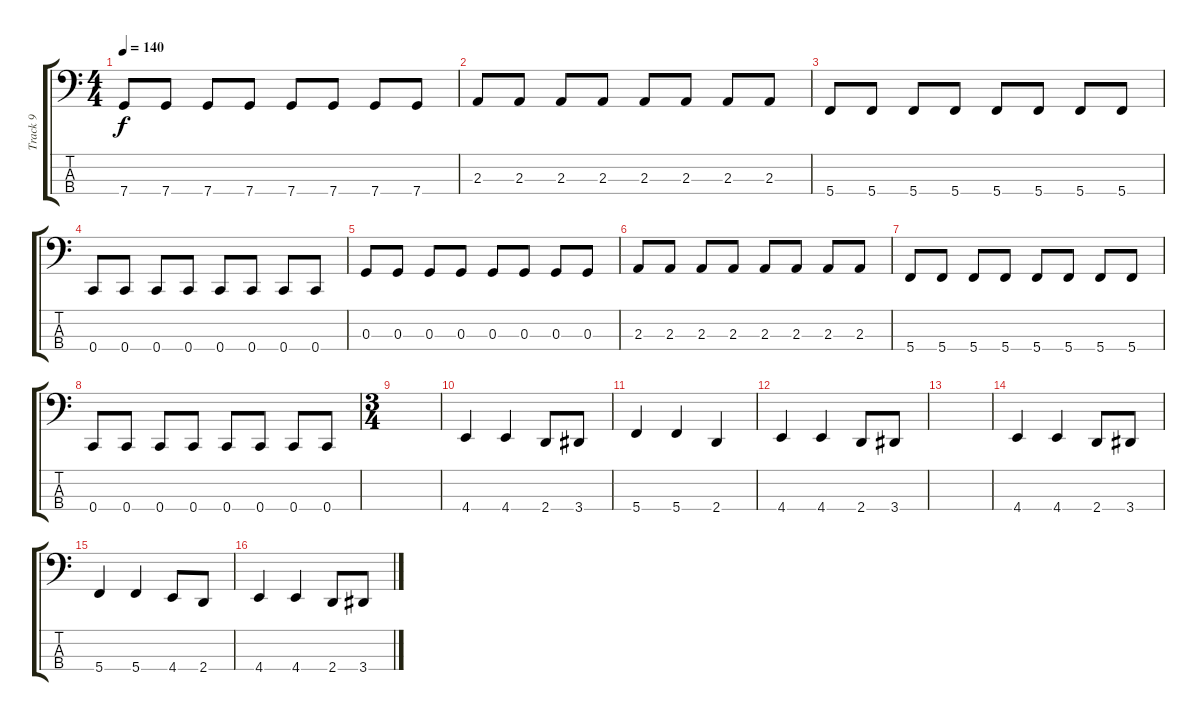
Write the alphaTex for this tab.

\track ("Track 9" "Track 9") {instrument electricbassfinger}
\staff {score tabs}
\tuning (F2 C2 G1 C1) {hide}
\ts (4 4)
\tempo 140
\clef f4
\ks c
7.4.8{dy f} 7.4.8 7.4.8 7.4.8 7.4.8 7.4.8 7.4.8 7.4.8 |
2.3.8 2.3.8 2.3.8 2.3.8 2.3.8 2.3.8 2.3.8 2.3.8 |
5.4.8 5.4.8 5.4.8 5.4.8 5.4.8 5.4.8 5.4.8 5.4.8 |
0.4.8 0.4.8 0.4.8 0.4.8 0.4.8 0.4.8 0.4.8 0.4.8 |
0.3.8 0.3.8 0.3.8 0.3.8 0.3.8 0.3.8 0.3.8 0.3.8 |
2.3.8 2.3.8 2.3.8 2.3.8 2.3.8 2.3.8 2.3.8 2.3.8 |
5.4.8 5.4.8 5.4.8 5.4.8 5.4.8 5.4.8 5.4.8 5.4.8 |
0.4.8 0.4.8 0.4.8 0.4.8 0.4.8 0.4.8 0.4.8 0.4.8 |
\ts (3 4)
|
4.4.4 4.4.4 2.4.8 3.4.8 |
5.4.4 5.4.4 2.4.4 |
4.4.4 4.4.4 2.4.8 3.4.8 |
|
4.4.4 4.4.4 2.4.8 3.4.8 |
5.4.4 5.4.4 4.4.8 2.4.8 |
4.4.4 4.4.4 2.4.8 3.4.8
